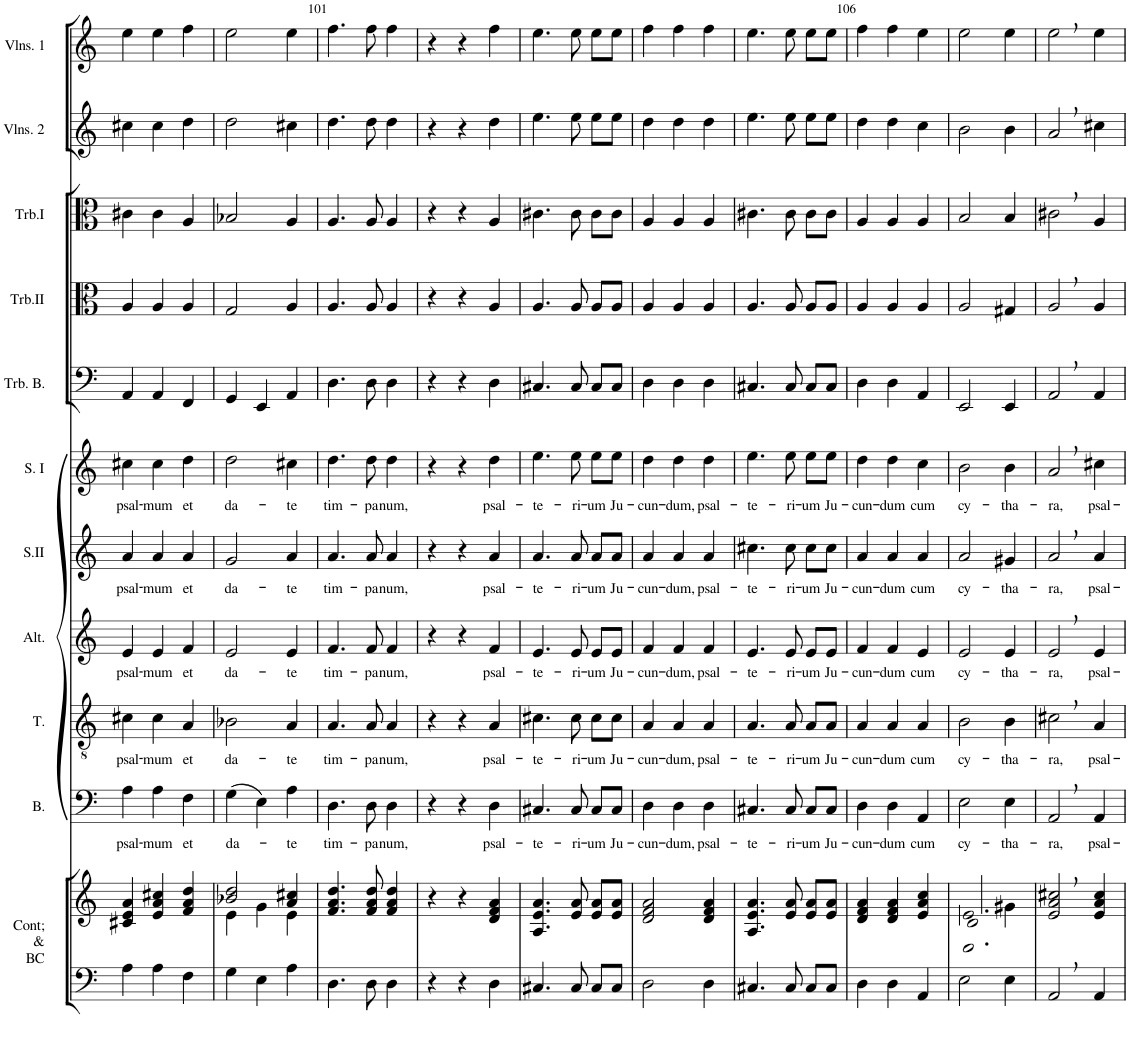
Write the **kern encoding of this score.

**kern	**kern	**kern	**text	**kern	**text	**kern	**text	**kern	**text	**kern	**text	**kern	**kern	**kern	**kern	**kern
*part11	*part11	*part10	*part10	*part9	*part9	*part8	*part8	*part7	*part7	*part6	*part6	*part5	*part4	*part3	*part2	*part1
*staff12	*staff11	*staff10	*staff10	*staff9	*staff9	*staff8	*staff8	*staff7	*staff7	*staff6	*staff6	*staff5	*staff4	*staff3	*staff2	*staff1
*I"Continuo &amp; Basse Continue	*	*I"Basse	*	*I"Ténor	*	*I"Alto	*	*I"Soprano II	*	*I"Soprane I	*	*I"Trombone Basse	*I"Trombone II	*I"Trombone I	*I"Deuxièmes Violons	*I"Premiers Violons
*I'Cont; &amp; BC	*	*I'B.	*	*I'T.	*	*I'Alt.	*	*I'S.II	*	*I'S. I	*	*I'Trb. B.	*I'Trb.II	*I'Trb.I	*I'Vlns. 2	*I'Vlns. 1
!!LO:PB:g=z
*clefF4	*clefG2	*clefF4	*	*clefGv2	*	*clefG2	*	*clefG2	*	*clefG2	*	*clefF4	*clefC3	*clefC3	*clefG2	*clefG2
*k[]	*k[]	*k[]	*	*k[]	*	*k[]	*	*k[]	*	*k[]	*	*k[]	*k[]	*k[]	*k[]	*k[]
*M3/4	*M3/4	*M3/4	*	*M3/4	*	*M3/4	*	*M3/4	*	*M3/4	*	*M3/4	*M3/4	*M3/4	*M3/4	*M3/4
=99	=99	=99	=99	=99	=99	=99	=99	=99	=99	=99	=99	=99	=99	=99	=99	=99
!	!	!	!LO:LY:b	!	!LO:LY:b	!	!LO:LY:b	!	!LO:LY:b	!	!LO:LY:b	!	!	!	!	!
4A\	4c#X/ 4e/ 4a/	4A\	psal-	4c#X\	psal-	4e/	psal-	4a/	psal-	4cc#X\	psal-	4AA/	4A/	4c#X\	4cc#X\	4ee\
!	!	!	!LO:LY:b	!	!LO:LY:b	!	!LO:LY:b	!	!LO:LY:b	!	!LO:LY:b	!	!	!	!	!
4A\	4e/ 4a/ 4cc#X/	4A\	-mum	4c#\	-mum	4e/	-mum	4a/	-mum	4cc#\	-mum	4AA/	4A/	4c#\	4cc#\	4ee\
!	!	!	!LO:LY:b	!	!LO:LY:b	!	!LO:LY:b	!	!LO:LY:b	!	!LO:LY:b	!	!	!	!	!
4F\	4f/ 4a/ 4dd/	4F\	et	4A/	et	4f/	et	4a/	et	4dd\	et	4FF/	4A/	4A/	4dd\	4ff\
=100	=100	=100	=100	=100	=100	=100	=100	=100	=100	=100	=100	=100	=100	=100	=100	=100
*	*^	*	*	*	*	*	*	*	*	*	*	*	*	*	*	*
!	!	!	!	!LO:LY:b	!	!LO:LY:b	!	!LO:LY:b	!	!LO:LY:b	!	!LO:LY:b	!	!	!	!	!
4G\	2b-X/ 2dd/	4e\	(4G\	da-	2B-X\	da-	2e/	da-	2g/	da-	2dd\	da-	4GG/	2G/	2B-X/	2dd\	2ee\
4E\	.	4g\	4E\)	.	.	.	.	.	.	.	.	.	4EE/	.	.	.	.
!	!	!	!	!LO:LY:b	!	!LO:LY:b	!	!LO:LY:b	!	!LO:LY:b	!	!LO:LY:b	!	!	!	!	!
4A\	4a/ 4cc#X/	4e\	4A\	-te	4A/	-te	4e/	-te	4a/	-te	4cc#X\	-te	4AA/	4A/	4A/	4cc#X\	4ee\
=101	=101	=101	=101	=101	=101	=101	=101	=101	=101	=101	=101	=101	=101	=101	=101	=101	=101
!	!	!	!	!LO:LY:b	!	!LO:LY:b	!	!LO:LY:b	!	!LO:LY:b	!	!LO:LY:b	!	!	!	!	!
*	*v	*v	*	*	*	*	*	*	*	*	*	*	*	*	*	*	*
4.D\	4.f/ 4.a/ 4.dd/	4.D\	tim-	4.A/	tim-	4.f/	tim-	4.a/	tim-	4.dd\	tim-	4.D\	4.A/	4.A/	4.dd\	4.ff\
!	!	!	!LO:LY:b	!	!LO:LY:b	!	!LO:LY:b	!	!LO:LY:b	!	!LO:LY:b	!	!	!	!	!
8D\	8f/ 8a/ 8dd/	8D\	-pa-	8A/	-pa-	8f/	-pa-	8a/	-pa-	8dd\	-pa-	8D\	8A/	8A/	8dd\	8ff\
!	!	!	!LO:LY:b	!	!LO:LY:b	!	!LO:LY:b	!	!LO:LY:b	!	!LO:LY:b	!	!	!	!	!
4D\	4f/ 4a/ 4dd/	4D\	-num,	4A/	-num,	4f/	-num,	4a/	-num,	4dd\	-num,	4D\	4A/	4A/	4dd\	4ff\
=102	=102	=102	=102	=102	=102	=102	=102	=102	=102	=102	=102	=102	=102	=102	=102	=102
4r	4r	4r	.	4r	.	4r	.	4r	.	4r	.	4r	4r	4r	4r	4r
4r	4r	4r	.	4r	.	4r	.	4r	.	4r	.	4r	4r	4r	4r	4r
!	!	!	!LO:LY:b	!	!LO:LY:b	!	!LO:LY:b	!	!LO:LY:b	!	!LO:LY:b	!	!	!	!	!
4D\	4d/ 4f/ 4a/	4D\	psal-	4A/	psal-	4f/	psal-	4a/	psal-	4dd\	psal-	4D\	4A/	4A/	4dd\	4ff\
=103	=103	=103	=103	=103	=103	=103	=103	=103	=103	=103	=103	=103	=103	=103	=103	=103
!	!	!	!LO:LY:b	!	!LO:LY:b	!	!LO:LY:b	!	!LO:LY:b	!	!LO:LY:b	!	!	!	!	!
4.C#X/	4.A/ 4.e/ 4.a/	4.C#X/	-te-	4.c#X\	-te-	4.e/	-te-	4.a/	-te-	4.ee\	-te-	4.C#X/	4.A/	4.c#X\	4.ee\	4.ee\
!	!	!	!LO:LY:b	!	!LO:LY:b	!	!LO:LY:b	!	!LO:LY:b	!	!LO:LY:b	!	!	!	!	!
8C#/	8e/ 8a/	8C#/	-ri-	8c#\	-ri-	8e/	-ri-	8a/	-ri-	8ee\	-ri-	8C#/	8A/	8c#\	8ee\	8ee\
!	!	!	!LO:LY:b	!	!LO:LY:b	!	!LO:LY:b	!	!LO:LY:b	!	!LO:LY:b	!	!	!	!	!
8C#/L	8e/ 8a/L	8C#/L	-um	8c#\L	-um	8e/L	-um	8a/L	-um	8ee\L	-um	8C#/L	8A/L	8c#\L	8ee\L	8ee\L
!	!	!	!LO:LY:b	!	!LO:LY:b	!	!LO:LY:b	!	!LO:LY:b	!	!LO:LY:b	!	!	!	!	!
8C#/J	8e/ 8a/J	8C#/J	Ju-	8c#\J	Ju-	8e/J	Ju-	8a/J	Ju-	8ee\J	Ju-	8C#/J	8A/J	8c#\J	8ee\J	8ee\J
=104	=104	=104	=104	=104	=104	=104	=104	=104	=104	=104	=104	=104	=104	=104	=104	=104
!	!	!	!LO:LY:b	!	!LO:LY:b	!	!LO:LY:b	!	!LO:LY:b	!	!LO:LY:b	!	!	!	!	!
2D\	2d/ 2f/ 2a/	4D\	-cun-	4A/	-cun-	4f/	-cun-	4a/	-cun-	4dd\	-cun-	4D\	4A/	4A/	4dd\	4ff\
!	!	!	!LO:LY:b	!	!LO:LY:b	!	!LO:LY:b	!	!LO:LY:b	!	!LO:LY:b	!	!	!	!	!
.	.	4D\	-dum,	4A/	-dum,	4f/	-dum,	4a/	-dum,	4dd\	-dum,	4D\	4A/	4A/	4dd\	4ff\
!	!	!	!LO:LY:b	!	!LO:LY:b	!	!LO:LY:b	!	!LO:LY:b	!	!LO:LY:b	!	!	!	!	!
4D\	4d/ 4f/ 4a/	4D\	psal-	4A/	psal-	4f/	psal-	4a/	psal-	4dd\	psal-	4D\	4A/	4A/	4dd\	4ff\
=105	=105	=105	=105	=105	=105	=105	=105	=105	=105	=105	=105	=105	=105	=105	=105	=105
!	!	!	!LO:LY:b	!	!LO:LY:b	!	!LO:LY:b	!	!LO:LY:b	!	!LO:LY:b	!	!	!	!	!
4.C#X/	4.A/ 4.e/ 4.a/	4.C#X/	-te-	4.A/	-te-	4.e/	-te-	4.cc#X\	-te-	4.ee\	-te-	4.C#X/	4.A/	4.c#X\	4.ee\	4.ee\
!	!	!	!LO:LY:b	!	!LO:LY:b	!	!LO:LY:b	!	!LO:LY:b	!	!LO:LY:b	!	!	!	!	!
8C#/	8e/ 8a/	8C#/	-ri-	8A/	-ri-	8e/	-ri-	8cc#\	-ri-	8ee\	-ri-	8C#/	8A/	8c#\	8ee\	8ee\
!	!	!	!LO:LY:b	!	!LO:LY:b	!	!LO:LY:b	!	!LO:LY:b	!	!LO:LY:b	!	!	!	!	!
8C#/L	8e/ 8a/L	8C#/L	-um	8A/L	-um	8e/L	-um	8cc#\L	-um	8ee\L	-um	8C#/L	8A/L	8c#\L	8ee\L	8ee\L
!	!	!	!LO:LY:b	!	!LO:LY:b	!	!LO:LY:b	!	!LO:LY:b	!	!LO:LY:b	!	!	!	!	!
8C#/J	8e/ 8a/J	8C#/J	Ju-	8A/J	Ju-	8e/J	Ju-	8cc#\J	Ju-	8ee\J	Ju-	8C#/J	8A/J	8c#\J	8ee\J	8ee\J
=106	=106	=106	=106	=106	=106	=106	=106	=106	=106	=106	=106	=106	=106	=106	=106	=106
!	!	!	!LO:LY:b	!	!LO:LY:b	!	!LO:LY:b	!	!LO:LY:b	!	!LO:LY:b	!	!	!	!	!
4D\	4d/ 4f/ 4a/	4D\	-cun-	4A/	-cun-	4f/	-cun-	4a/	-cun-	4dd\	-cun-	4D\	4A/	4A/	4dd\	4ff\
!	!	!	!LO:LY:b	!	!LO:LY:b	!	!LO:LY:b	!	!LO:LY:b	!	!LO:LY:b	!	!	!	!	!
4D\	4d/ 4f/ 4a/	4D\	-dum	4A/	-dum	4f/	-dum	4a/	-dum	4dd\	-dum	4D\	4A/	4A/	4dd\	4ff\
!	!	!	!LO:LY:b	!	!LO:LY:b	!	!LO:LY:b	!	!LO:LY:b	!	!LO:LY:b	!	!	!	!	!
4AA/	4e/ 4a/ 4cc/	4AA/	cum	4A/	cum	4e/	cum	4a/	cum	4cc\	cum	4AA/	4A/	4A/	4cc\	4ee\
=107	=107	=107	=107	=107	=107	=107	=107	=107	=107	=107	=107	=107	=107	=107	=107	=107
*	*^	*	*	*	*	*	*	*	*	*	*	*	*	*	*	*
!	!	!	!	!LO:LY:b	!	!LO:LY:b	!	!LO:LY:b	!	!LO:LY:b	!	!LO:LY:b	!	!	!	!	!
2E\	2.e/ 2.b/	2a\	2E\	cy-	2B\	cy-	2e/	cy-	2a/	cy-	2b\	cy-	2EE/	2A/	2B/	2b\	2ee\
!	!	!	!	!LO:LY:b	!	!LO:LY:b	!	!LO:LY:b	!	!LO:LY:b	!	!LO:LY:b	!	!	!	!	!
4E\	.	4g#X\	4E\	-tha-	4B\	-tha-	4e/	-tha-	4g#X/	-tha-	4b\	-tha-	4EE/	4G#X/	4B/	4b\	4ee\
=108	=108	=108	=108	=108	=108	=108	=108	=108	=108	=108	=108	=108	=108	=108	=108	=108	=108
!	!	!	!	!LO:LY:b	!	!LO:LY:b	!	!LO:LY:b	!	!LO:LY:b	!	!LO:LY:b	!	!	!	!	!
*	*v	*v	*	*	*	*	*	*	*	*	*	*	*	*	*	*	*
2AA,/	2e/, 2a/, 2cc#X/,	2AA,/	-ra,	2c#X,\	-ra,	2e,/	-ra,	2a,/	-ra,	2a,/	-ra,	2AA,/	2A,/	2c#X,\	2a,/	2ee,\
!	!	!	!LO:LY:b	!	!LO:LY:b	!	!LO:LY:b	!	!LO:LY:b	!	!LO:LY:b	!	!	!	!	!
4AA/	4e/ 4a/ 4cc#/	4AA/	psal-	4A/	psal-	4e/	psal-	4a/	psal-	4cc#X\	psal-	4AA/	4A/	4A/	4cc#X\	4ee\
=	=	=	=	=	=	=	=	=	=	=	=	=	=	=	=	=
*-	*-	*-	*-	*-	*-	*-	*-	*-	*-	*-	*-	*-	*-	*-	*-	*-
